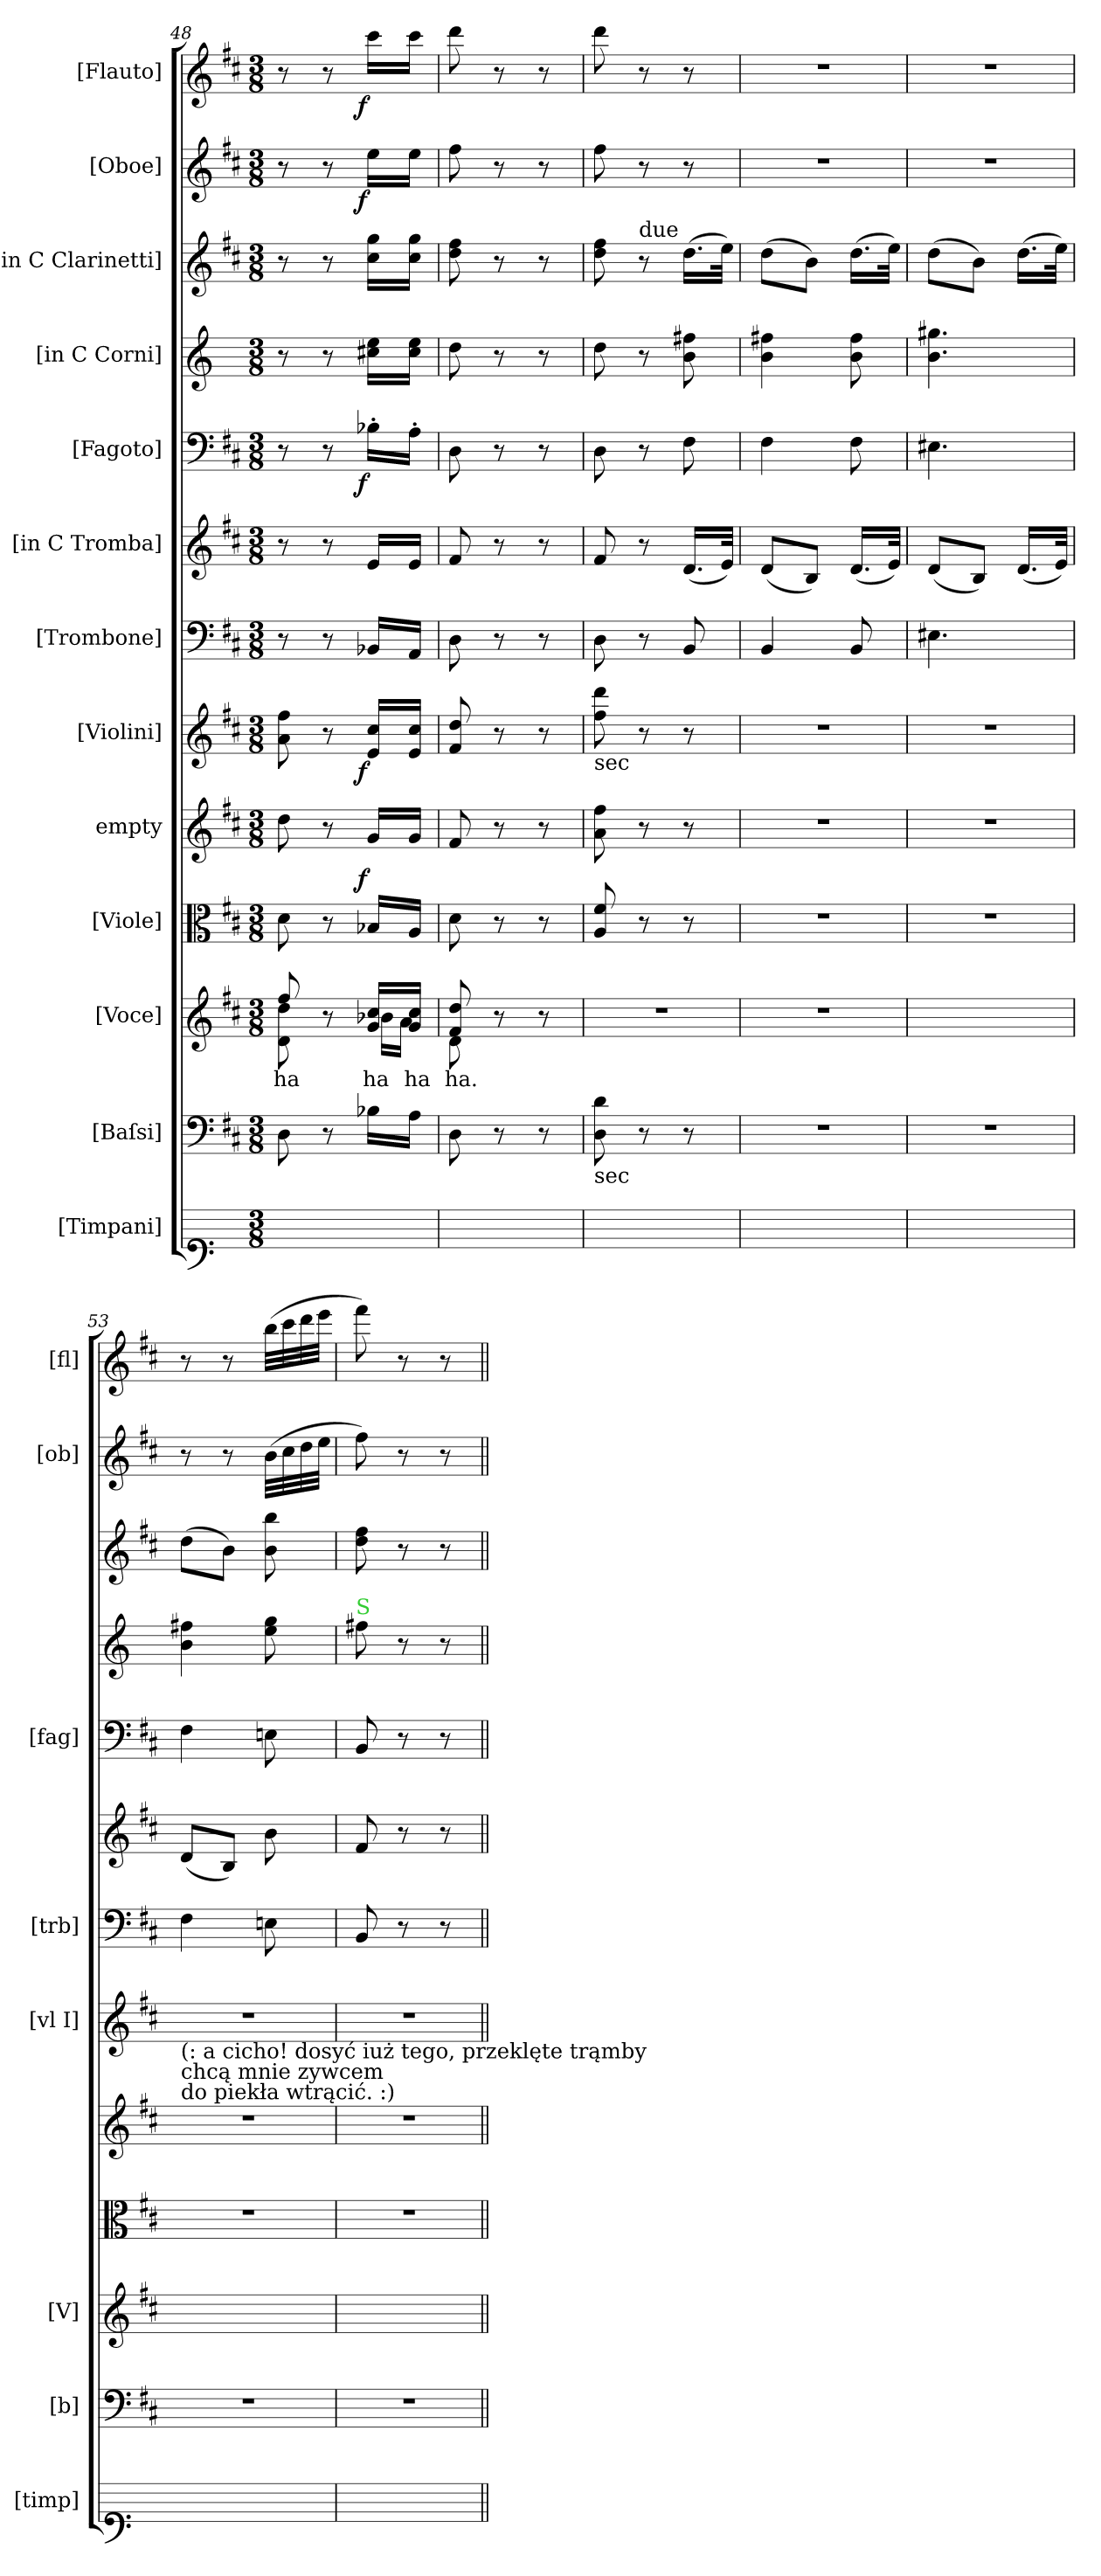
**kern	**kern	**kern	**text	**kern	**dynam	**kern	**kern	**dynam	**kern	**kern	**kern	**dynam	**kern	**kern	**kern	**dynam	**kern	**dynam
*part13	*part12	*part11	*part11	*part10	*part10	*part9	*part8	*part8	*part7	*part6	*part5	*part5	*part4	*part3	*part2	*part2	*part1	*part1
*staff13	*staff12	*staff11	*staff11	*staff10	*staff10	*staff9	*staff8	*staff8	*staff7	*staff6	*staff5	*staff5	*staff4	*staff3	*staff2	*staff2	*staff1	*staff1
*I"[Timpani]	*I"[Baſsi]	*I"[Voce]	*	*I"[Viole]	*	*I"empty	*I"[Violini]	*	*I"[Trombone]	*I"[in C Tromba]	*I"[Fagoto]	*	*I"[in C Corni]	*I"[in C Clarinetti]	*I"[Oboe]	*	*I"[Flauto]	*
*I'[timp]	*I'[b]	*I'[V]	*	*	*	*	*I'[vl I]	*	*I'[trb]	*	*I'[fag]	*	*	*	*I'[ob]	*	*I'[fl]	*
*clefF1	*clefF4	*clefG2	*	*clefC3	*	*clefG2	*clefG2	*	*clefF4	*clefG2	*clefF4	*	*clefG2	*clefG2	*clefG2	*	*clefG2	*
*k[]	*k[f#c#]	*k[f#c#]	*	*k[f#c#]	*	*k[f#c#]	*k[f#c#]	*	*k[f#c#]	*k[f#c#]	*k[f#c#]	*	*k[]	*k[f#c#]	*k[f#c#]	*	*k[f#c#]	*
*	*b:	*b:	*	*b:	*	*b:	*b:	*	*b:	*b:	*b:	*	*	*b:	*b:	*	*b:	*
*M3/8	*M3/8	*M3/8	*	*M3/8	*	*M3/8	*M3/8	*	*M3/8	*M3/8	*M3/8	*	*M3/8	*M3/8	*M3/8	*	*M3/8	*
=48	=48	=48	=48	=48	=48	=48	=48	=48	=48	=48	=48	=48	=48	=48	=48	=48	=48	=48
*	*	*^	*	*	*	*	*	*	*	*	*	*	*	*	*	*	*	*
4.ryy	8D\	8ff#/	8d\ 8dd\	ha	8d\	.	8dd\	8a\ 8ff#\	.	8r	8r	8r	.	8r	8r	8r	.	8r	.
.	8r	8r	8ryy	.	8r	.	8r	8r	.	8r	8r	8r	.	8r	8r	8r	.	8r	.
!	!	!	!	!	!	!LO:DY:a:rj	!	!	!LO:DY:rj	!	!	!	!LO:DY:rj	!	!	!	!LO:DY:rj	!	!LO:DY:rj
.	16B-X\LL	16g/ 16cc#/LL	16b-X\LL	ha	16B-X/LL	f	16g/LL	16e/ 16cc#/LL	f	16BB-X/LL	16e/LL	16B-X'\LL	f	16cc#X\ 16ee\LL	16cc#\ 16gg\LL	16ee\LL	f	16ccc#\LL	f
.	16A\JJ	16g/ 16cc#/JJ	16a\JJ	ha	16A/JJ	.	16g/JJ	16e/ 16cc#/JJ	.	16AA/JJ	16e/JJ	16A'\JJ	.	16cc#\ 16ee\JJ	16cc#\ 16gg\JJ	16ee\JJ	.	16ccc#\JJ	.
=49	=49	=49	=49	=49	=49	=49	=49	=49	=49	=49	=49	=49	=49	=49	=49	=49	=49	=49	=49
4.ryy	8D\	8f#/ 8dd/	8d\	ha.	8d\	.	8f#/	8f#/ 8dd/	.	8D\	8f#/	8D\	.	8dd\	8dd\ 8ff#\	8ff#\	.	8ddd\	.
.	8r	8r	8ryy	.	8r	.	8r	8r	.	8r	8r	8r	.	8r	8r	8r	.	8r	.
.	8r	8r	8ryy	.	8r	.	8r	8r	.	8r	8r	8r	.	8r	8r	8r	.	8r	.
=50	=50	=50	=50	=50	=50	=50	=50	=50	=50	=50	=50	=50	=50	=50	=50	=50	=50	=50	=50
!	!	!	!	!	!	!	!	!LO:TX:b:t=sec	!	!	!	!	!	!	!	!	!	!	!
!	!LO:TX:b:t=sec	!	!	!	!	!	!	!	!	!	!	!	!	!	!	!	!	!	!
*	*	*v	*v	*	*	*	*	*	*	*	*	*	*	*	*	*	*	*	*
4.ryy	8D\ 8d\	4.r	.	8A/ 8f#/	.	8a\ 8ff#\	8ff#\ 8ddd\	.	8D\	8f#/	8D\	.	8dd\	8dd\ 8ff#\	8ff#\	.	8ddd\	.
!	!	!	!	!	!	!	!	!	!	!	!	!	!	!LO:TX:a:t=due	!	!	!	!
.	8r	.	.	8r	.	8r	8r	.	8r	8r	8r	.	8r	8r	8r	.	8r	.
.	8r	.	.	8r	.	8r	8r	.	8BB/	(16.d/LL	8F#\	.	8b\ 8ff#X\	(16.dd\LL	8r	.	8r	.
.	.	.	.	.	.	.	.	.	.	32e/JJk)	.	.	.	32ee\JJk)	.	.	.	.
=51	=51	=51	=51	=51	=51	=51	=51	=51	=51	=51	=51	=51	=51	=51	=51	=51	=51	=51
4.ryy	4.r	4.r	.	4.r	.	4.r	4.r	.	4BB/	(8d/L	4F#\	.	4b\ 4ff#X\	(8dd\L	4.r	.	4.r	.
.	.	.	.	.	.	.	.	.	.	8B/J)	.	.	.	8b\J)	.	.	.	.
.	.	.	.	.	.	.	.	.	8BB/	(16.d/LL	8F#\	.	8b\ 8ff#\	(16.dd\LL	.	.	.	.
.	.	.	.	.	.	.	.	.	.	32e/JJk)	.	.	.	32ee\JJk)	.	.	.	.
=52	=52	=52	=52	=52	=52	=52	=52	=52	=52	=52	=52	=52	=52	=52	=52	=52	=52	=52
4.ryy	4.r	4.ryy	.	4.r	.	4.r	4.r	.	4.E#X\	(8d/L	4.E#X\	.	4.b\ 4.gg#X\	(8dd\L	4.r	.	4.r	.
.	.	.	.	.	.	.	.	.	.	8B/J)	.	.	.	8b\J)	.	.	.	.
.	.	.	.	.	.	.	.	.	.	(16.d/LL	.	.	.	(16.dd\LL	.	.	.	.
.	.	.	.	.	.	.	.	.	.	32e/JJk)	.	.	.	32ee\JJk)	.	.	.	.
=53	=53	=53	=53	=53	=53	=53	=53	=53	=53	=53	=53	=53	=53	=53	=53	=53	=53	=53
!	!	!	!	!	!	!	!LO:TX:b:t=(&colon; a cicho! dosyć iuż tego, przeklęte trąmby \nchcą mnie zywcem \ndo piekła wtrącić. &colon;)	!	!	!	!	!	!	!	!	!	!	!
4.ryy	4.r	4.ryy	.	4.r	.	4.r	4.r	.	4F#\	(8d/L	4F#\	.	4b\ 4ff#X\	(8dd\L	8r	.	8r	.
.	.	.	.	.	.	.	.	.	.	8B/J)	.	.	.	8b\J)	8r	.	8r	.
.	.	.	.	.	.	.	.	.	8En\	8b\	8En\	.	8ee\ 8gg\	8b\ 8bb\	(32b\LLL	.	(32bb\LLL	.
.	.	.	.	.	.	.	.	.	.	.	.	.	.	.	32cc#\	.	32ccc#\	.
.	.	.	.	.	.	.	.	.	.	.	.	.	.	.	32dd\	.	32ddd\	.
.	.	.	.	.	.	.	.	.	.	.	.	.	.	.	32ee\JJJ	.	32eee\JJJ	.
=54	=54	=54	=54	=54	=54	=54	=54	=54	=54	=54	=54	=54	=54	=54	=54	=54	=54	=54
!	!	!	!	!	!	!	!	!	!	!	!	!	!LO:TX:a:color=limegreen:t=S	!	!	!	!	!
4.ryy	4.r	4.ryy	.	4.r	.	4.r	4.r	.	8BB/	8f#/	8BB/	.	8ff#X	8dd\ 8ff#\	8ff#\)	.	8fff#\)	.
.	.	.	.	.	.	.	.	.	8r	8r	8r	.	8r	8r	8r	.	8r	.
.	.	.	.	.	.	.	.	.	8r	8r	8r	.	8r	8r	8r	.	8r	.
=||	=||	=||	=||	=||	=||	=||	=||	=||	=||	=||	=||	=||	=||	=||	=||	=||	=||	=||
*-	*-	*-	*-	*-	*-	*-	*-	*-	*-	*-	*-	*-	*-	*-	*-	*-	*-	*-
